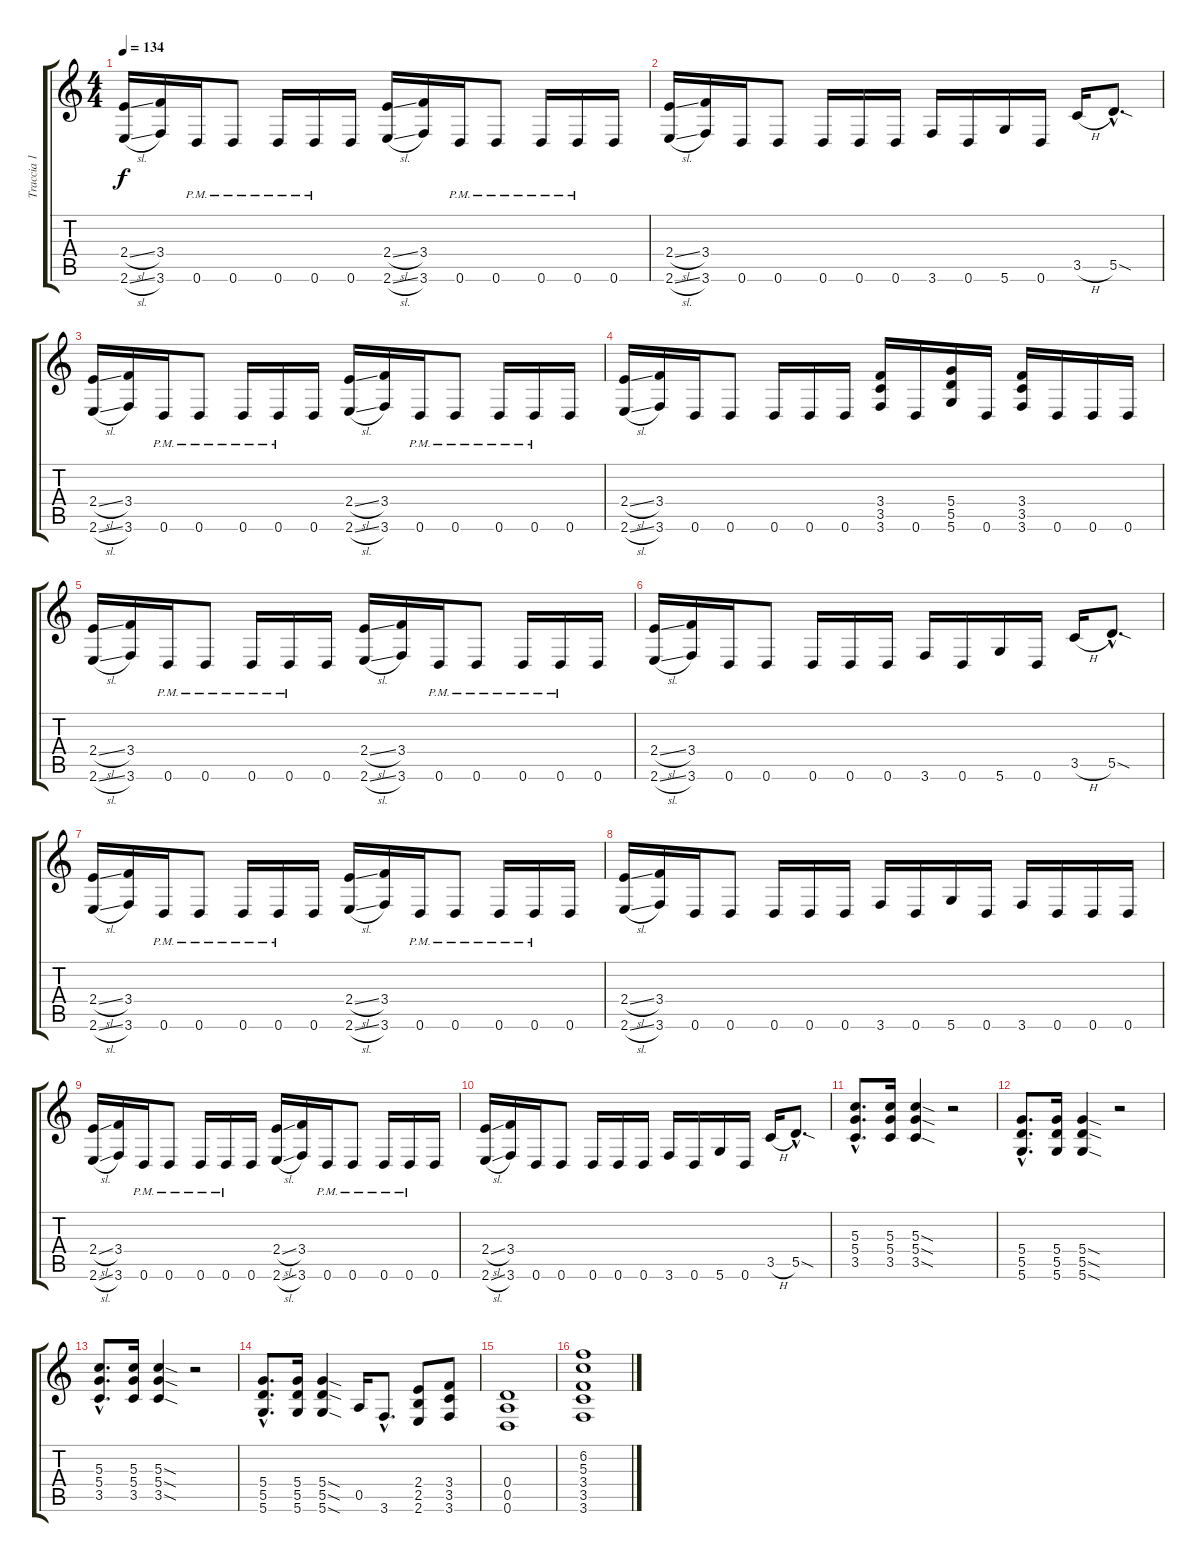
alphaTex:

\track ("Traccia 1" "Traccia 1") {instrument distortionguitar}
\staff {score tabs}
\tuning (E4 B3 G3 D3 A2 D2) {hide}
\ts (4 4)
\tempo 134
\clef g2
\ks c
(2.4{sl} 2.6{sl}).16{dy f} (3.4 3.6).16 0.6{pm}.16 0.6{pm}.8 0.6{pm}.16 0.6{pm}.16 0.6.16 (2.4{sl} 2.6{sl}).16 (3.4 3.6).16 0.6{pm}.16 0.6{pm}.8 0.6{pm}.16 0.6{pm}.16 0.6.16 |
(2.4{sl} 2.6{sl}).16 (3.4 3.6).16 0.6.16 0.6.8 0.6.16 0.6.16 0.6.16 3.6.16 0.6.16 5.6.16 0.6.16 3.5{h}.16 5.5{sod hac}.8{d} |
(2.4{sl} 2.6{sl}).16 (3.4 3.6).16 0.6{pm}.16 0.6{pm}.8 0.6{pm}.16 0.6{pm}.16 0.6.16 (2.4{sl} 2.6{sl}).16 (3.4 3.6).16 0.6{pm}.16 0.6{pm}.8 0.6{pm}.16 0.6{pm}.16 0.6.16 |
(2.4{sl} 2.6{sl}).16 (3.4 3.6).16 0.6.16 0.6.8 0.6.16 0.6.16 0.6.16 (3.4 3.5 3.6).16 0.6.16 (5.4 5.5 5.6).16 0.6.16 (3.4 3.5 3.6).16 0.6.16 0.6.16 0.6.16 |
(2.4{sl} 2.6{sl}).16 (3.4 3.6).16 0.6{pm}.16 0.6{pm}.8 0.6{pm}.16 0.6{pm}.16 0.6.16 (2.4{sl} 2.6{sl}).16 (3.4 3.6).16 0.6{pm}.16 0.6{pm}.8 0.6{pm}.16 0.6{pm}.16 0.6.16 |
(2.4{sl} 2.6{sl}).16 (3.4 3.6).16 0.6.16 0.6.8 0.6.16 0.6.16 0.6.16 3.6.16 0.6.16 5.6.16 0.6.16 3.5{h}.16 5.5{sod hac}.8{d} |
(2.4{sl} 2.6{sl}).16 (3.4 3.6).16 0.6{pm}.16 0.6{pm}.8 0.6{pm}.16 0.6{pm}.16 0.6.16 (2.4{sl} 2.6{sl}).16 (3.4 3.6).16 0.6{pm}.16 0.6{pm}.8 0.6{pm}.16 0.6{pm}.16 0.6.16 |
(2.4{sl} 2.6{sl}).16 (3.4 3.6).16 0.6.16 0.6.8 0.6.16 0.6.16 0.6.16 3.6.16 0.6.16 5.6.16 0.6.16 3.6.16 0.6.16 0.6.16 0.6.16 |
(2.4{sl} 2.6{sl}).16 (3.4 3.6).16 0.6{pm}.16 0.6{pm}.8 0.6{pm}.16 0.6{pm}.16 0.6.16 (2.4{sl} 2.6{sl}).16 (3.4 3.6).16 0.6{pm}.16 0.6{pm}.8 0.6{pm}.16 0.6{pm}.16 0.6.16 |
(2.4{sl} 2.6{sl}).16 (3.4 3.6).16 0.6.16 0.6.8 0.6.16 0.6.16 0.6.16 3.6.16 0.6.16 5.6.16 0.6.16 3.5{h}.16 5.5{sod hac}.8{d} |
(5.3{hac} 5.4{hac} 3.5{hac}).8{d} (5.3 5.4 3.5).16 (5.3{sod} 5.4{sod} 3.5{sod}).4 r.2 |
(5.4{hac} 5.5{hac} 5.6{hac}).8{d} (5.4 5.5 5.6).16 (5.4{sod} 5.5{sod} 5.6{sod}).4 r.2 |
(5.3{hac} 5.4{hac} 3.5{hac}).8{d} (5.3 5.4 3.5).16 (5.3{sod} 5.4{sod} 3.5{sod}).4 r.2 |
(5.4{hac} 5.5{hac} 5.6{hac}).8{d} (5.4 5.5 5.6).16 (5.4{sod} 5.5{sod} 5.6{sod}).4 0.5.16 3.6{hac}.8{d} (2.4 2.5 2.6).8 (3.4 3.5 3.6).8 |
(0.4 0.5 0.6).1 |
(6.2 5.3 3.4 3.5 3.6).1
